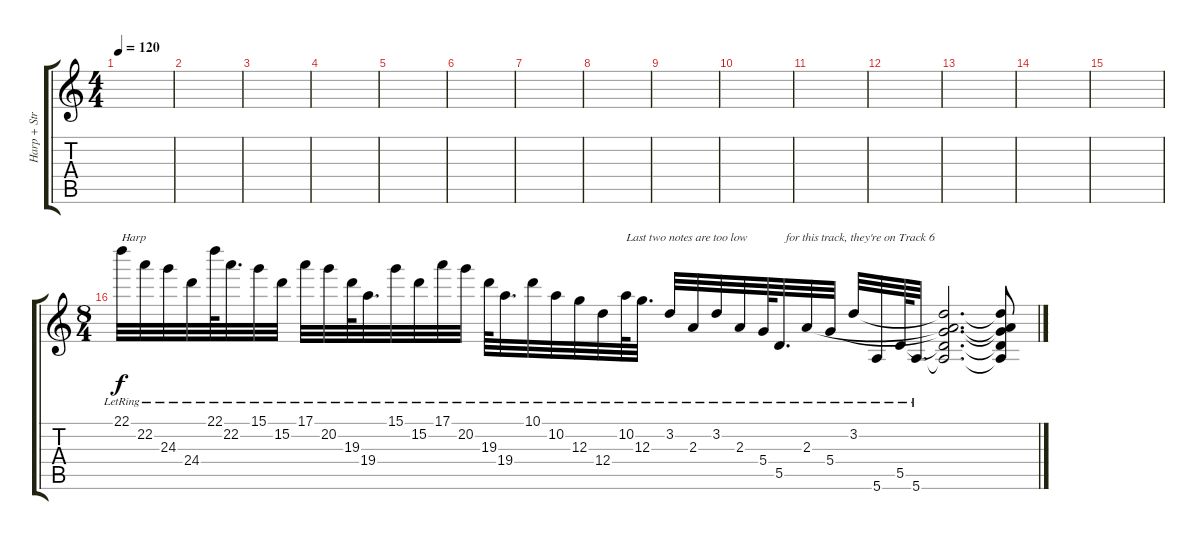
\track ("Harp + Strings" "Harp + Str") {instrument orchestralharp}
\staff {score tabs}
\tuning (E5 B4 G4 D4 A3 E3) {hide}
\ts (4 4)
\tempo 120
\clef g2
\ks c
|
|
|
|
|
|
|
|
|
|
|
|
|
|
|
\ts (8 4)
22.1{lr}.32{txt "Harp" instrument orchestralharp} 22.2{lr}.32 24.3{lr}.32 24.4{lr}.32 22.1{lr}.64 22.2{lr}.32{d} 15.1{lr}.32 15.2{lr}.32 17.1{lr}.32 20.2{lr}.32 19.3{lr}.64 19.4{lr}.32{d} 15.1{lr}.32 15.2{lr}.32 17.1{lr}.32 20.2{lr}.32 19.3{lr}.64 19.4{lr}.32{d} 10.1{lr}.32 10.2{lr}.32 12.3{lr}.32 12.4{lr}.32 10.2{lr}.64{txt "Last two notes are too low"} 12.3{lr}.32{d} 3.2{lr}.32 2.3{lr}.32 3.2{lr}.32 2.3{lr}.32 5.4{lr}.64 5.5{lr}.32{d txt "  for this track, they're on Track 6"} 2.3{lr}.32 5.4{lr}.32 3.2{lr}.32 5.6{lr}.32 5.5{lr}.64 5.6{lr}.32{d} (3.2{t} 2.3{t} 5.4{t} 5.5{t} 5.6{t}).2{d} (3.2{t} 2.3{t} 5.4{t} 5.5{t} 5.6{t}).8
